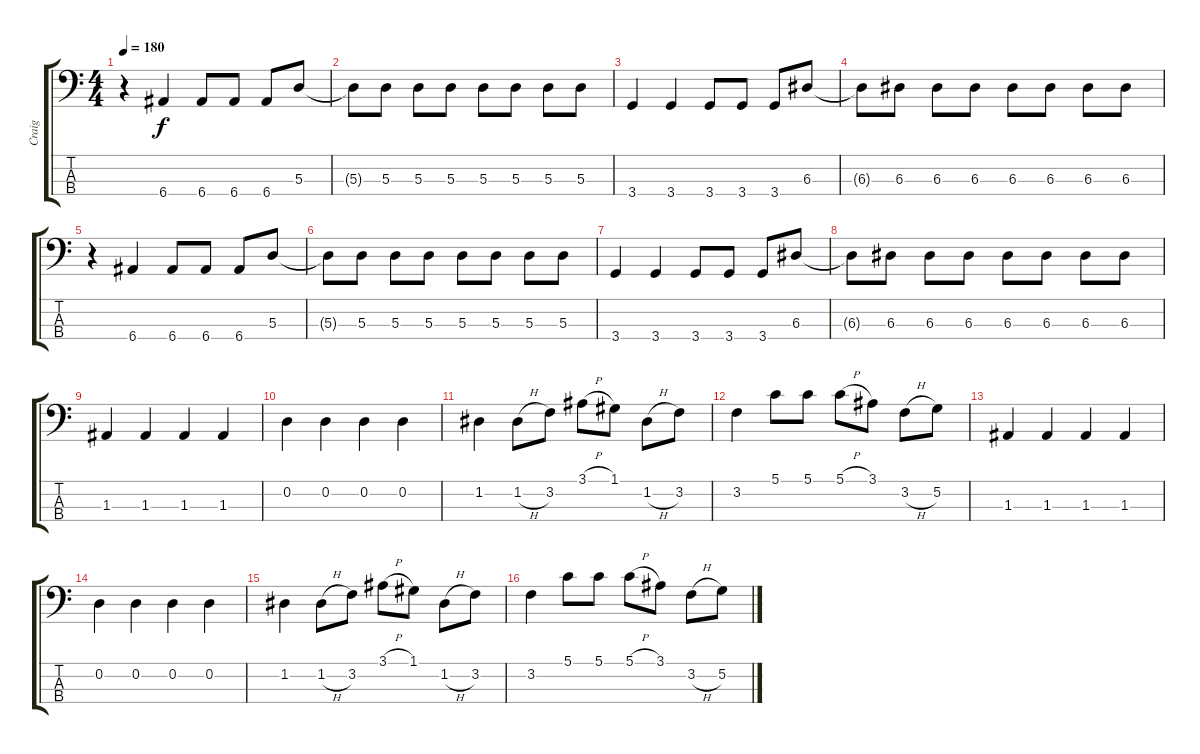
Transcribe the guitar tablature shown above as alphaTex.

\track ("Craig" "Craig") {instrument electricbassfinger}
\staff {score tabs}
\tuning (G2 D2 A1 E1) {hide}
\ts (4 4)
\tempo 180
\clef f4
\ks c
r.4{dy f} 6.4.4 6.4.8 6.4.8 6.4.8 5.3.8 |
5.3{t}.8 5.3.8 5.3.8 5.3.8 5.3.8 5.3.8 5.3.8 5.3.8 |
3.4.4 3.4.4 3.4.8 3.4.8 3.4.8 6.3.8 |
6.3{t}.8 6.3.8 6.3.8 6.3.8 6.3.8 6.3.8 6.3.8 6.3.8 |
r.4 6.4.4 6.4.8 6.4.8 6.4.8 5.3.8 |
5.3{t}.8 5.3.8 5.3.8 5.3.8 5.3.8 5.3.8 5.3.8 5.3.8 |
3.4.4 3.4.4 3.4.8 3.4.8 3.4.8 6.3.8 |
6.3{t}.8 6.3.8 6.3.8 6.3.8 6.3.8 6.3.8 6.3.8 6.3.8 |
1.3.4 1.3.4 1.3.4 1.3.4 |
0.2.4 0.2.4 0.2.4 0.2.4 |
1.2.4 1.2{h}.8 3.2.8 3.1{h}.8 1.1.8 1.2{h}.8 3.2.8 |
3.2.4 5.1.8 5.1.8 5.1{h}.8 3.1.8 3.2{h}.8 5.2.8 |
1.3.4 1.3.4 1.3.4 1.3.4 |
0.2.4 0.2.4 0.2.4 0.2.4 |
1.2.4 1.2{h}.8 3.2.8 3.1{h}.8 1.1.8 1.2{h}.8 3.2.8 |
3.2.4 5.1.8 5.1.8 5.1{h}.8 3.1.8 3.2{h}.8 5.2.8
